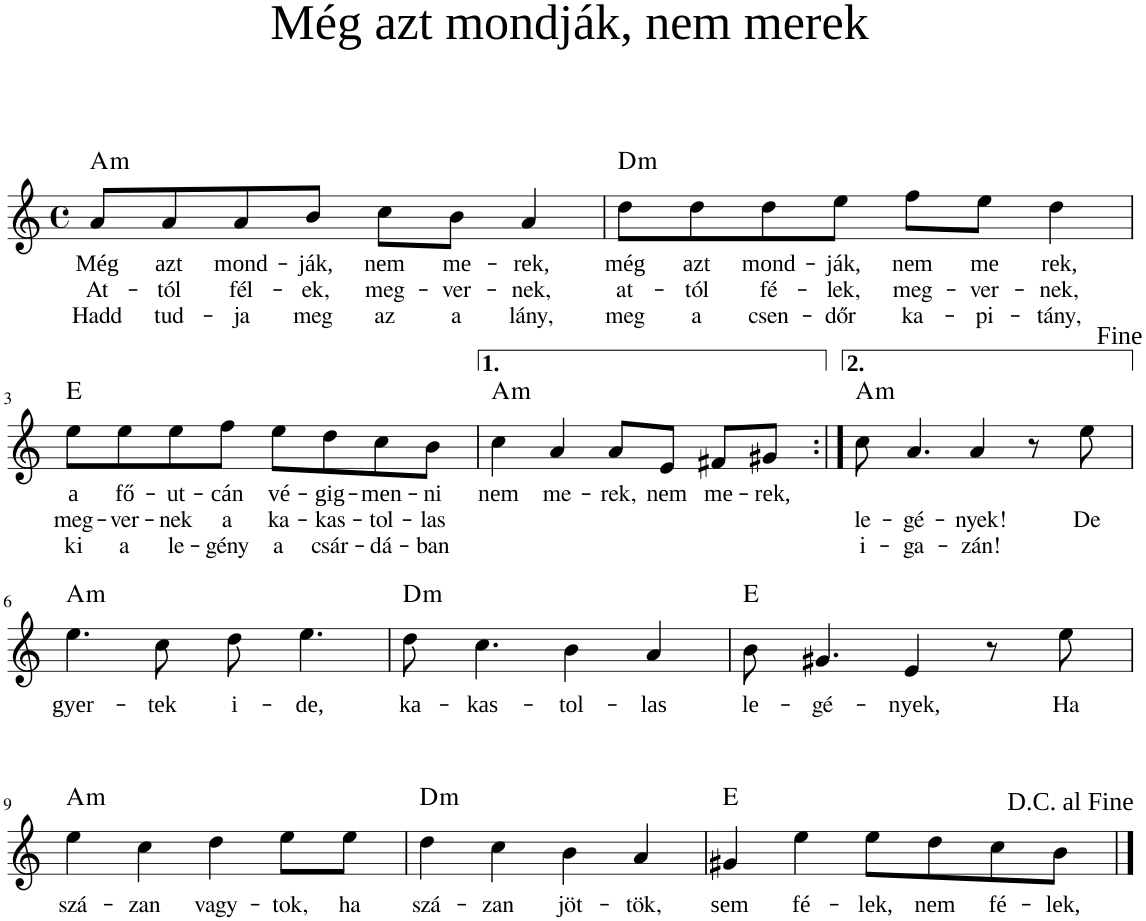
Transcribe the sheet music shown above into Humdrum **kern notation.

**kern	**text	**text	**text	**harte
*part1	*part1	*part1	*part1	*part1
*staff1	*staff1	*staff1	*staff1	*
*I"Piano	*	*	*	*
*I'Pno	*	*	*	*
*clefG2	*	*	*	*
*k[]	*	*	*	*
*M4/4	*	*	*	*
*met(c)	*	*	*	*
=1	=1	=1	=1	=1
!	!LO:LY:b	!LO:LY:b	!LO:LY:b	!LO:H:kt=m
8a/L	Még	At-	Hadd	A:min
!	!LO:LY:b	!LO:LY:b	!LO:LY:b	!
8a/	azt	-tól	tud-	.
!	!LO:LY:b	!LO:LY:b	!LO:LY:b	!
8a/	mond-	fél-	-ja	.
!	!LO:LY:b	!LO:LY:b	!LO:LY:b	!
8b/J	-ják,	-ek,	meg	.
!	!LO:LY:b	!LO:LY:b	!LO:LY:b	!
8cc\L	nem	meg-	az	.
!	!LO:LY:b	!LO:LY:b	!LO:LY:b	!
8b\J	me-	-ver-	a	.
!	!LO:LY:b	!LO:LY:b	!LO:LY:b	!
4a/	-rek,	-nek,	lány,	.
=2	=2	=2	=2	=2
!	!LO:LY:b	!LO:LY:b	!LO:LY:b	!LO:H:kt=m
8dd\L	még	at-	meg	D:min
!	!LO:LY:b	!LO:LY:b	!LO:LY:b	!
8dd\	azt	-tól	a	.
!	!LO:LY:b	!LO:LY:b	!LO:LY:b	!
8dd\	mond-	fé-	csen-	.
!	!LO:LY:b	!LO:LY:b	!LO:LY:b	!
8ee\J	-ják,	-lek,	-dőr	.
!	!LO:LY:b	!LO:LY:b	!LO:LY:b	!
8ff\L	nem	meg-	ka-	.
!	!LO:LY:b	!LO:LY:b	!LO:LY:b	!
8ee\J	me	-ver-	-pi-	.
!	!LO:LY:b	!LO:LY:b	!LO:LY:b	!
4dd\	rek,	-nek,	-tány,	.
!!LO:LB:g=z
=3	=3	=3	=3	=3
!	!LO:LY:b	!LO:LY:b	!LO:LY:b	!
8ee\L	a	meg-	ki	E:maj
!	!LO:LY:b	!LO:LY:b	!LO:LY:b	!
8ee\	fő-	-ver-	a	.
!	!LO:LY:b	!LO:LY:b	!LO:LY:b	!
8ee\	-ut-	-nek	le-	.
!	!LO:LY:b	!LO:LY:b	!LO:LY:b	!
8ff\J	-cán	a	-gény	.
!	!LO:LY:b	!LO:LY:b	!LO:LY:b	!
8ee\L	vé-	ka-	a	.
!	!LO:LY:b	!LO:LY:b	!LO:LY:b	!
8dd\	-gig-	-kas-	csár-	.
!	!LO:LY:b	!LO:LY:b	!LO:LY:b	!
8cc\	-men-	-tol-	-dá-	.
!	!LO:LY:b	!LO:LY:b	!LO:LY:b	!
8b\J	-ni	-las	-ban	.
=4	=4	=4	=4	=4
!	!LO:LY:b	!	!	!LO:H:kt=m
4cc\	nem	.	.	A:min
!	!LO:LY:b	!	!	!
4a/	me-	.	.	.
!	!LO:LY:b	!	!	!
8a/L	-rek,	.	.	.
!	!LO:LY:b	!	!	!
8e/J	nem	.	.	.
!	!LO:LY:b	!	!	!
8f#X/L	me-	.	.	.
!	!LO:LY:b	!	!	!
8g#X/J	-rek,	.	.	.
=5:|!	=5:|!	=5:|!	=5:|!	=5:|!
!	!	!LO:LY:b	!LO:LY:b	!LO:H:kt=m
8cc\	.	le-	i-	A:min
!	!	!LO:LY:b	!LO:LY:b	!
4.a/	.	-gé-	-ga-	.
!	!	!LO:LY:b	!LO:LY:b	!
4a/	.	-nyek!	-zán!	.
8r	.	.	.	.
!	!	!LO:LY:b	!	!
8ee\	.	De	.	.
!LO:TX:a:t=<font face="Times New Roman"/>Fine	!	!	!	!
!!LO:LB:g=z
=6	=6	=6	=6	=6
!	!LO:LY:b	!	!	!LO:H:kt=m
4.ee\	gyer-	.	.	A:min
!	!LO:LY:b	!	!	!
8cc\	-tek	.	.	.
!	!LO:LY:b	!	!	!
8dd\	i-	.	.	.
!	!LO:LY:b	!	!	!
4.ee\	-de,	.	.	.
=7	=7	=7	=7	=7
!	!LO:LY:b	!	!	!LO:H:kt=m
8dd\	ka-	.	.	D:min
!	!LO:LY:b	!	!	!
4.cc\	-kas-	.	.	.
!	!LO:LY:b	!	!	!
4b\	-tol-	.	.	.
!	!LO:LY:b	!	!	!
4a/	-las	.	.	.
=8	=8	=8	=8	=8
!	!LO:LY:b	!	!	!
8b\	le-	.	.	E:maj
!	!LO:LY:b	!	!	!
4.g#X/	-gé-	.	.	.
!	!LO:LY:b	!	!	!
4e/	-nyek,	.	.	.
8r	.	.	.	.
!	!LO:LY:b	!	!	!
8ee\	Ha	.	.	.
!!LO:LB:g=z
=9	=9	=9	=9	=9
!	!LO:LY:b	!	!	!LO:H:kt=m
4ee\	szá-	.	.	A:min
!	!LO:LY:b	!	!	!
4cc\	-zan	.	.	.
!	!LO:LY:b	!	!	!
4dd\	vagy-	.	.	.
!	!LO:LY:b	!	!	!
8ee\L	-tok,	.	.	.
!	!LO:LY:b	!	!	!
8ee\J	ha	.	.	.
=10	=10	=10	=10	=10
!	!LO:LY:b	!	!	!LO:H:kt=m
4dd\	szá-	.	.	D:min
!	!LO:LY:b	!	!	!
4cc\	-zan	.	.	.
!	!LO:LY:b	!	!	!
4b\	jöt-	.	.	.
!	!LO:LY:b	!	!	!
4a/	-tök,	.	.	.
=11	=11	=11	=11	=11
!	!LO:LY:b	!	!	!
4g#X/	sem	.	.	E:maj
!	!LO:LY:b	!	!	!
4ee\	fé-	.	.	.
!	!LO:LY:b	!	!	!
8ee\L	-lek,	.	.	.
!	!LO:LY:b	!	!	!
8dd\	nem	.	.	.
!	!LO:LY:b	!	!	!
8cc\	fé-	.	.	.
!	!LO:LY:b	!	!	!
8b\J	-lek,	.	.	.
!LO:TX:a:t=<font face="Times New Roman"/>D.C. al Fine	!	!	!	!
==	==	==	==	==
*-	*-	*-	*-	*-
